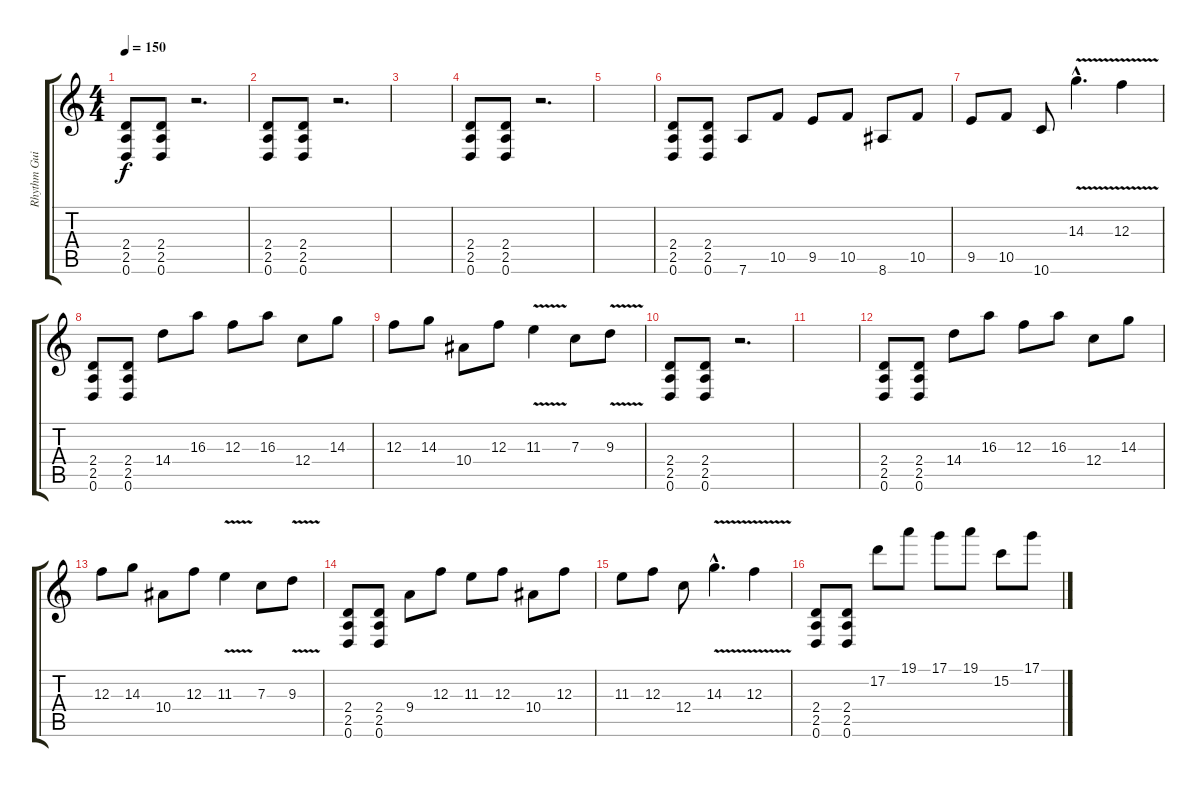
\track ("Rhythm Guitar" "Rhythm Gui") {instrument distortionguitar}
\staff {score tabs}
\tuning (D4 A3 F3 C3 G2 D2) {hide}
\ts (4 4)
\tempo 150
\clef g2
\ks c
(2.4 2.5 0.6).8{dy f} (2.4 2.5 0.6).8 r.2{d} |
(2.4 2.5 0.6).8 (2.4 2.5 0.6).8 r.2{d} |
|
(2.4 2.5 0.6).8 (2.4 2.5 0.6).8 r.2{d} |
|
(2.4 2.5 0.6).8 (2.4 2.5 0.6).8 7.6.8 10.5.8 9.5.8 10.5.8 8.6.8 10.5.8 |
9.5.8 10.5.8 10.6.8 14.3{v hac}.4{d} 12.3{v}.4 |
(2.4 2.5 0.6).8 (2.4 2.5 0.6).8 14.4.8 16.3.8 12.3.8 16.3.8 12.4.8 14.3.8 |
12.3.8 14.3.8 10.4.8 12.3.8 11.3{v}.4 7.3.8 9.3{v}.8 |
(2.4 2.5 0.6).8 (2.4 2.5 0.6).8 r.2{d} |
|
(2.4 2.5 0.6).8 (2.4 2.5 0.6).8 14.4.8 16.3.8 12.3.8 16.3.8 12.4.8 14.3.8 |
12.3.8 14.3.8 10.4.8 12.3.8 11.3{v}.4 7.3.8 9.3{v}.8 |
(2.4 2.5 0.6).8 (2.4 2.5 0.6).8 9.4.8 12.3.8 11.3.8 12.3.8 10.4.8 12.3.8 |
11.3.8 12.3.8 12.4.8 14.3{v hac}.4{d} 12.3{v}.4 |
(2.4 2.5 0.6).8 (2.4 2.5 0.6).8 17.2.8 19.1.8 17.1.8 19.1.8 15.2.8 17.1.8
